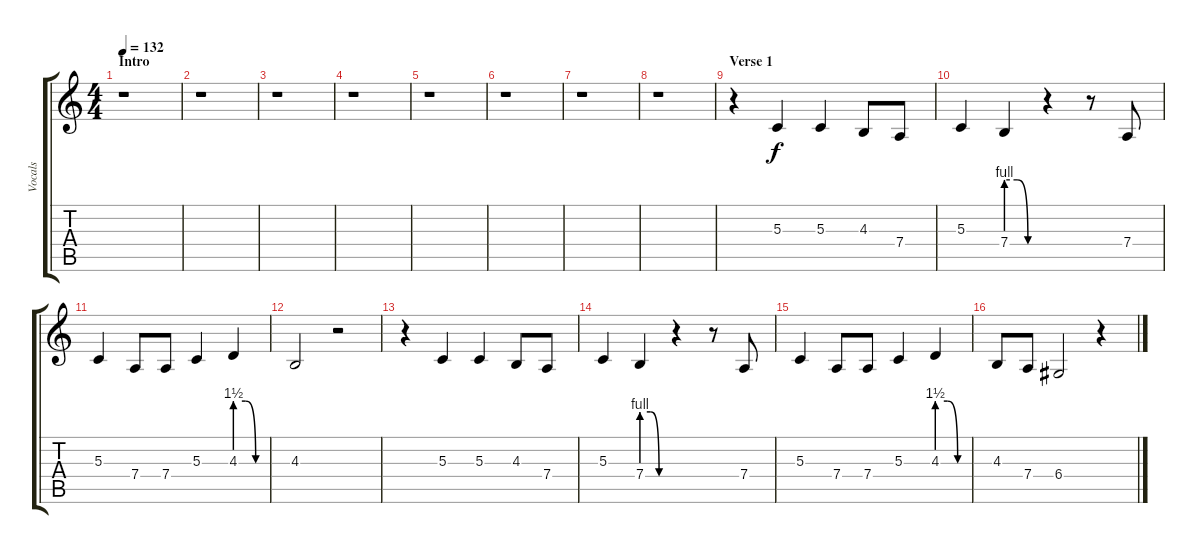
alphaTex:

\track ("Vocals" "Vocals") {instrument altosax}
\staff {score tabs}
\tuning (E4 B3 G3 D3 A2 E2) {hide}
\ts (4 4)
\section ("" "Intro")
\tempo 132
\clef g2
\ks c
r.1{dy f instrument altosax} |
r.1 |
r.1 |
r.1 |
r.1 |
r.1 |
r.1 |
r.1 |
\section ("" "Verse 1")
r.4 5.3.4 5.3.4 4.3.8 7.4.8 |
5.3.4 7.4{be (custom 0 4 20 4 40 0 60 0)}.4 r.4 r.8 7.4.8 |
5.3.4 7.4.8 7.4.8 5.3.4 4.3{be (custom 0 6 20 6 40 0 60 0)}.4 |
4.3.2 r.2 |
r.4 5.3.4 5.3.4 4.3.8 7.4.8 |
5.3.4 7.4{be (custom 0 4 20 4 40 0 60 0)}.4 r.4 r.8 7.4.8 |
5.3.4 7.4.8 7.4.8 5.3.4 4.3{be (custom 0 6 20 6 40 0 60 0)}.4 |
4.3.8 7.4.8 6.4.2 r.4
